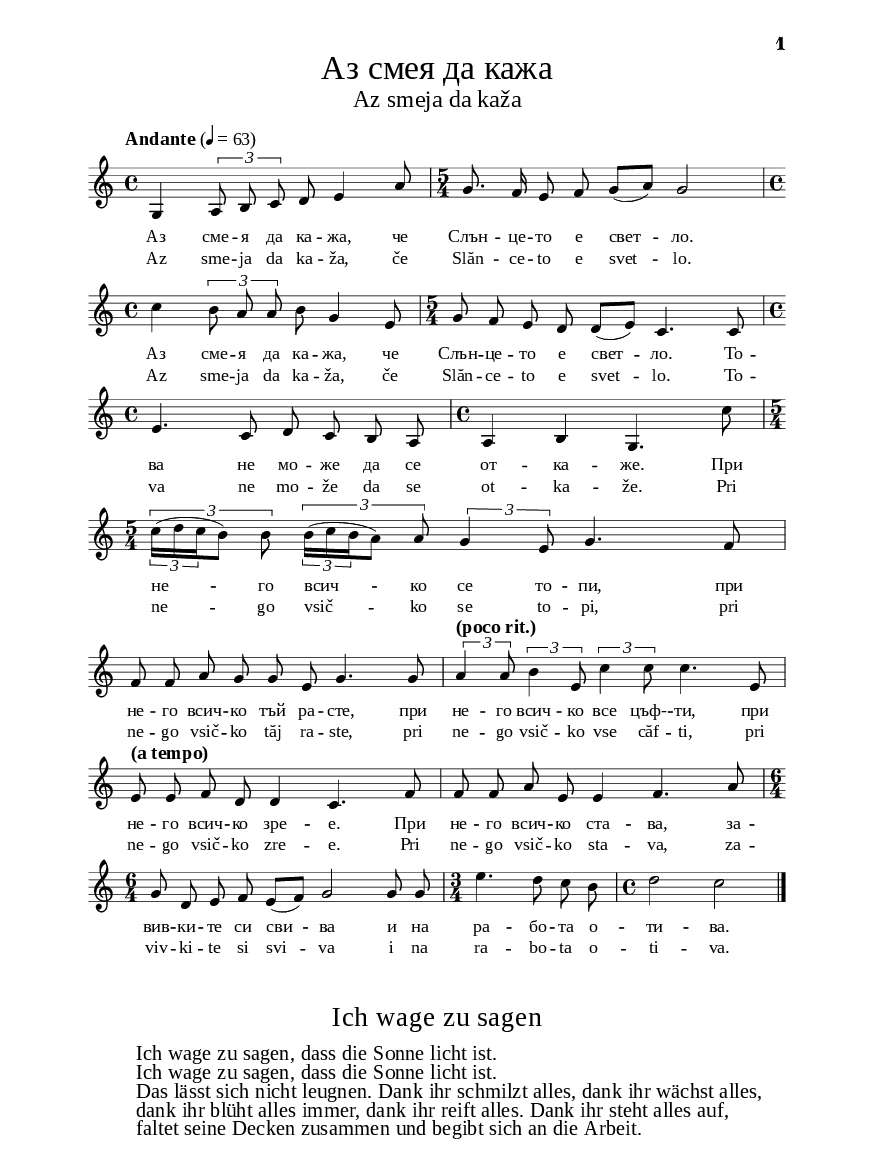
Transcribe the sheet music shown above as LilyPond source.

\version "2.24.3"

% include paper part and global functions
\include "include/globals.ily"

\bookpart {
  \label #'ref109
  \tocItem \markup "Аз смея да кажа – Az smeja da kaža"
  \include "include/bookpart-paper.ily"
  \score {
    \include "include/score-layout.ily"


    \new Voice \relative c' {
      \clef treble
      \key c \major
      \time 4/4
      \tempoFunc "Andante" 4 "63"
      \autoBeamOff
      g4 \tuplet 3/2 {  a8   b8   c8  }  d8   e4   a8 | \time 5/4  | g8.   f16   e8   f8   g8 ( [ a8 ) ]   g2 \break |

      \time 4/4  | c4 \tuplet 3/2 {  b8   a8   a8  } b8   g4   e8 | \time 5/4  | g8   f8   e8   d8   d8 ( [ e8 ) ]   c4.   c8 \break |

      \time 4/4  | e4.   c8   d8   c8   b8  a8 |   \time 4/4   a4   b4   g4.   c'8  | \time 5/4 \break

      \tweak direction #up \tuplet 3/2 { \once \override Slur.positions = #'(1 . 1) \tuplet 3/2 { c16 ([ d16  c16 } b8]) b8 }

      \tweak direction #up \tuplet 3/2 { \once \override Slur.positions = #'(1.05 . 0.1) \tuplet 3/2 { b16 [( c16  b16 } a8 )] a8 }

      \tuplet 3/2 { g4 e8 } g4. f8 \break


      f8   f8   a8   g8   g8 e8   g4. g8 | \tempo "(poco rit.)"  \tuplet 3/2 { a4 a8 } \tuplet 3/2 { b4 e,8 } \tweak direction #up \tuplet 3/2 { c'4 c8 } c4. e,8 \break

      \tempo "(a tempo)" e8 e8   f8 d8   d4   c4.   f8 f8   f8   a8   e8   e4 f4.   a8 \break

      \time 6/4   g8   d8   e8   f8   e8 ( [ f8 ) ]   g2   g8   g8 \time 3/4 e'4. d8 c8 b8 \time 4/4 d2 c2 \bar "|." \break

    }

    \addlyrics {

      Аз сме -- я да ка -- жа, че Слън
      -- це -- то е свет -- ло. Аз сме
      -- я да ка -- жа, че Слън -- це --
      то е свет -- ло. То -- ва не
      мо -- же да се от -- ка -- же. При
      не --   го всич  --
      ко се то -- пи, при не -- го
      всич -- ко тъй ра -- сте, при не --
      го всич -- ко все "цъф-" -- ти, при
      не -- го всич -- ко зре -- е. При
      не -- го всич -- ко ста -- ва, за --
      вив -- ки -- те си сви -- ва и
      на ра -- бо -- та о -- ти -- ва.
    }



    \addlyrics {

      Az sme -- ja da ka -- ža, če Slăn
      -- ce -- to e svet -- lo. Az sme
      -- ja da ka -- ža, če Slăn -- ce --
      to e svet -- lo. To -- va ne
      mo -- že da se ot -- ka -- že. Pri
      ne --   go vsič  --
      ko se to -- pi, pri ne -- go
      vsič -- ko tăj ra -- ste, pri ne --
      go vsič -- ko vse căf -- ti, pri
      ne -- go vsič -- ko zre -- e. Pri
      ne -- go vsič -- ko sta -- va, za --
      viv -- ki -- te si svi -- va i
      na ra -- bo -- ta o -- ti -- va.


    }

    \header {
      title = \titleFunc "Аз смея да кажа" "Az smeja da kaža"
    }

    \midi{}

  } % score

  %\markup \dc-one "D.C. al Fine"
  %

  % include foreign translation(s) of the song

  \markup \empty-three
  \version "2.24.4"

\markup \fill-line { \fontsize #deTitleFontSize "Ich wage zu sagen" }

\markup \null
\markup \null
\markup \abs-fontsize #10 {
\hspace #5
  \override #`(baseline-skip . ,deCoupletBaselineSkip)

  \column { 
    \line { " "Ich wage zu sagen, dass die Sonne licht ist. }

    \line { " "Ich wage zu sagen, dass die Sonne licht ist.}

    \line { " "Das lässt sich nicht leugnen. Dank ihr schmilzt alles, dank ihr wächst alles, }

    \line { " "dank ihr blüht alles immer, dank ihr reift alles. Dank ihr steht alles auf,}

    \line { " "  faltet seine Decken zusammen und begibt sich an die Arbeit.  }

  }


}


} % bookpart
